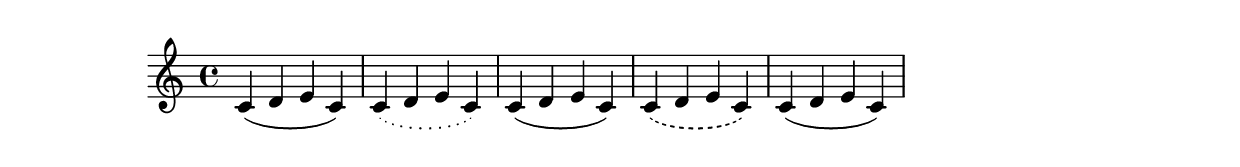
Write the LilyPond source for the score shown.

%% Do not edit this file; it is auto-generated from LSR http://lsr.dsi.unimi.it
%% This file is in the public domain.
\version "2.11.46"

\header {
  lsrtags = "expressive-marks, editorial-annotations"

  texidoc = "
The appearance of slurs may be changed from solid to dotted or dashed. 

"
  doctitle = "Changing the appearance of a slur from solid to dotted or dashed"
} % begin verbatim
\relative c' {
  c4( d e c)
  \slurDotted
  c4( d e c)
  \slurSolid
  c4( d e c)
  \slurDashed
  c4( d e c)
  \slurSolid
  c4( d e c)
}

